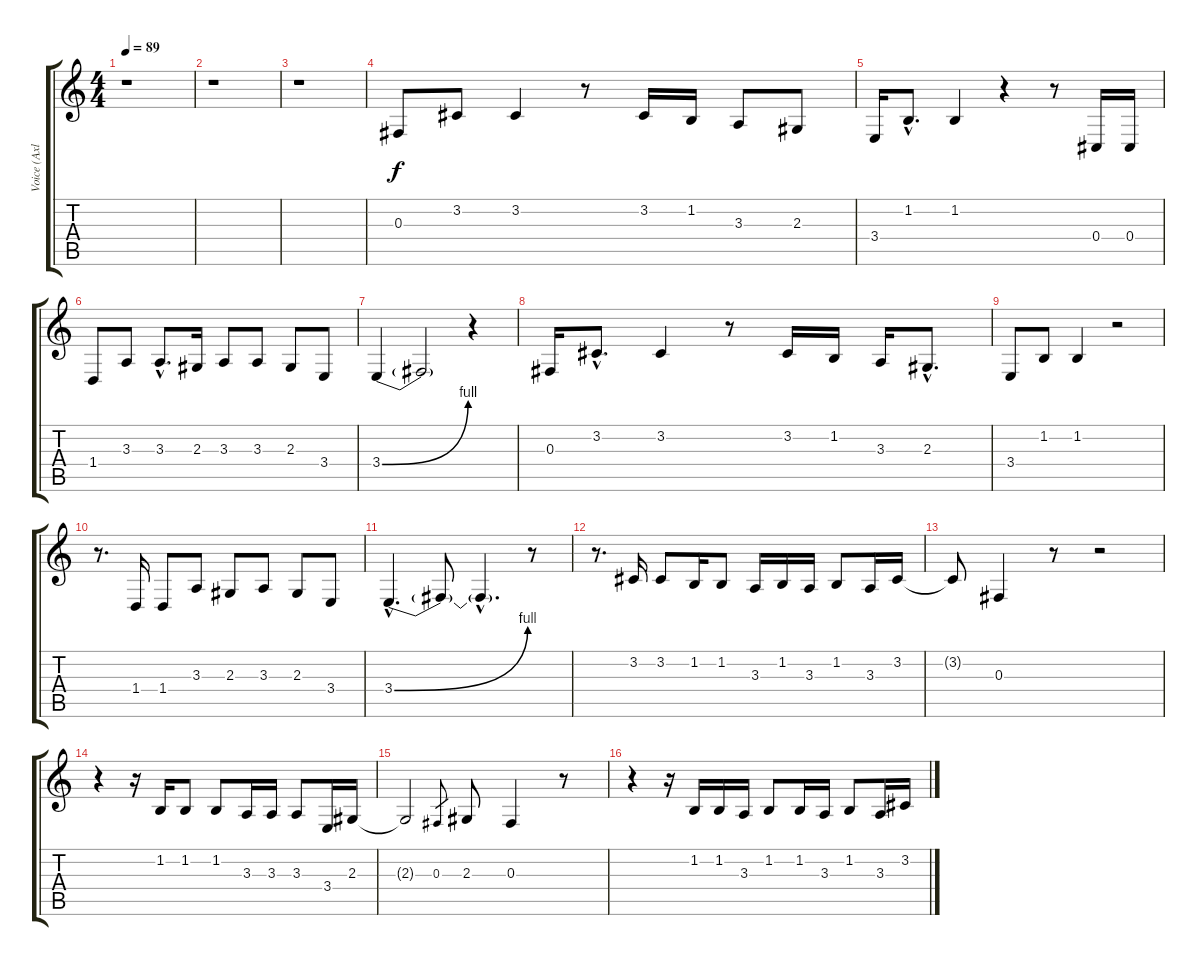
\track ("Voice (Axl)" "Voice (Axl") {instrument lead2sawtooth}
\staff {score tabs}
\tuning (Eb4 Bb3 Gb3 Db3 Ab2 Eb2) {hide}
\ts (4 4)
\tempo 89
\clef g2
\ks c
r.1{dy f} |
r.1 |
r.1 |
0.3.8 3.2.8 3.2.4 r.8 3.2.16 1.2.16 3.3.8 2.3.8 |
3.4.16 1.2{hac}.8{d} 1.2.4 r.4 r.8 0.4.16 0.4.16 |
1.4.8 3.3.8 3.3{hac}.8{d} 2.3.16 3.3.8 3.3.8 2.3.8 3.4.8 |
3.4{be (bend 0 0 60 4)}.4 3.4{t}.2 r.4 |
0.3.16 3.2{hac}.8{d} 3.2.4 r.8 3.2.16 1.2.16 3.3.16 2.3{hac}.8{d} |
3.4.8 1.2.8 1.2.4 r.2 |
r.8{d} 1.4.16 1.4.8 3.3.8 2.3.8 3.3.8 2.3.8 3.4.8 |
3.4{be (bend 0 0 60 4) hac}.4{d} 3.4{t}.8 3.4{hac t}.4{d} r.8 |
r.8{d} 3.2.16 3.2.8 1.2.16 1.2.8 3.3.16 1.2.16 3.3.16 1.2.8 3.3.16 3.2.16 |
3.2{t}.8 0.3.4 r.8 r.2 |
r.4 r.16 1.2.16 1.2.8 1.2.8 3.3.16 3.3.16 3.3.8 3.4.16 2.3.16 |
2.3{t}.2 0.3.8{gr} 2.3.8 0.3.4 r.8 |
r.4 r.16 1.2.16 1.2.16 3.3.16 1.2.8 1.2.16 3.3.16 1.2.8 3.3.16 3.2.16
